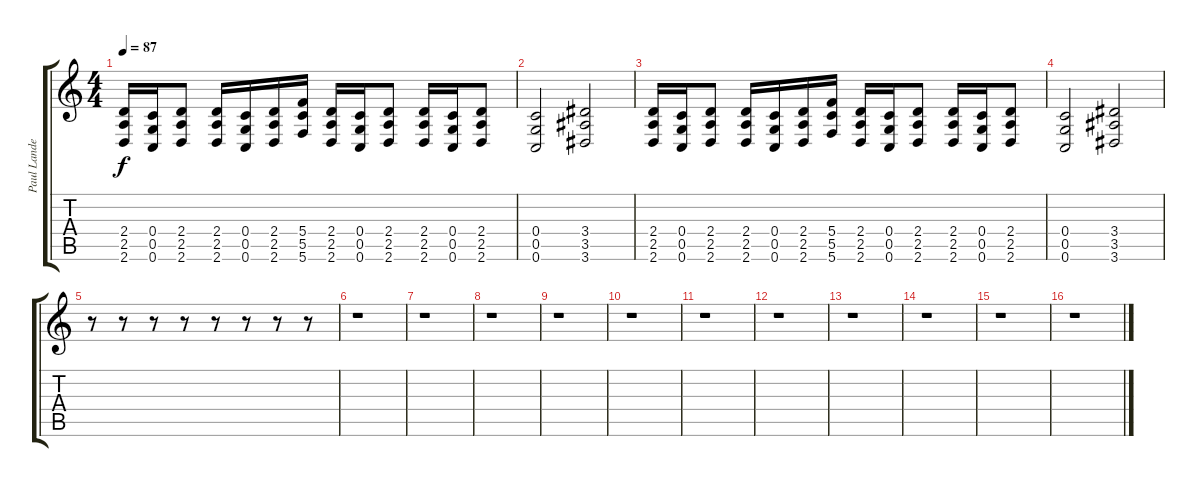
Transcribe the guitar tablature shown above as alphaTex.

\track ("Paul Landers - Guitar 2" "Paul Lande") {instrument overdrivenguitar}
\staff {score tabs}
\tuning (D4 A3 F3 C3 G2 C2) {hide}
\ts (4 4)
\tempo 87
\clef g2
\ks c
(2.4 2.5 2.6).16{dy f} (0.4 0.5 0.6).16 (2.4 2.5 2.6).8 (2.4 2.5 2.6).16 (0.4 0.5 0.6).16 (2.4 2.5 2.6).16 (5.4 5.5 5.6).16 (2.4 2.5 2.6).16 (0.4 0.5 0.6).16 (2.4 2.5 2.6).8 (2.4 2.5 2.6).16 (0.4 0.5 0.6).16 (2.4 2.5 2.6).8 |
(0.4 0.5 0.6).2 (3.4 3.5 3.6).2 |
(2.4 2.5 2.6).16 (0.4 0.5 0.6).16 (2.4 2.5 2.6).8 (2.4 2.5 2.6).16 (0.4 0.5 0.6).16 (2.4 2.5 2.6).16 (5.4 5.5 5.6).16 (2.4 2.5 2.6).16 (0.4 0.5 0.6).16 (2.4 2.5 2.6).8 (2.4 2.5 2.6).16 (0.4 0.5 0.6).16 (2.4 2.5 2.6).8 |
(0.4 0.5 0.6).2 (3.4 3.5 3.6).2 |
r.8 r.8 r.8 r.8 r.8 r.8 r.8 r.8 |
r.1 |
r.1 |
r.1 |
r.1 |
r.1 |
r.1 |
r.1 |
r.1 |
r.1 |
r.1 |
r.1
